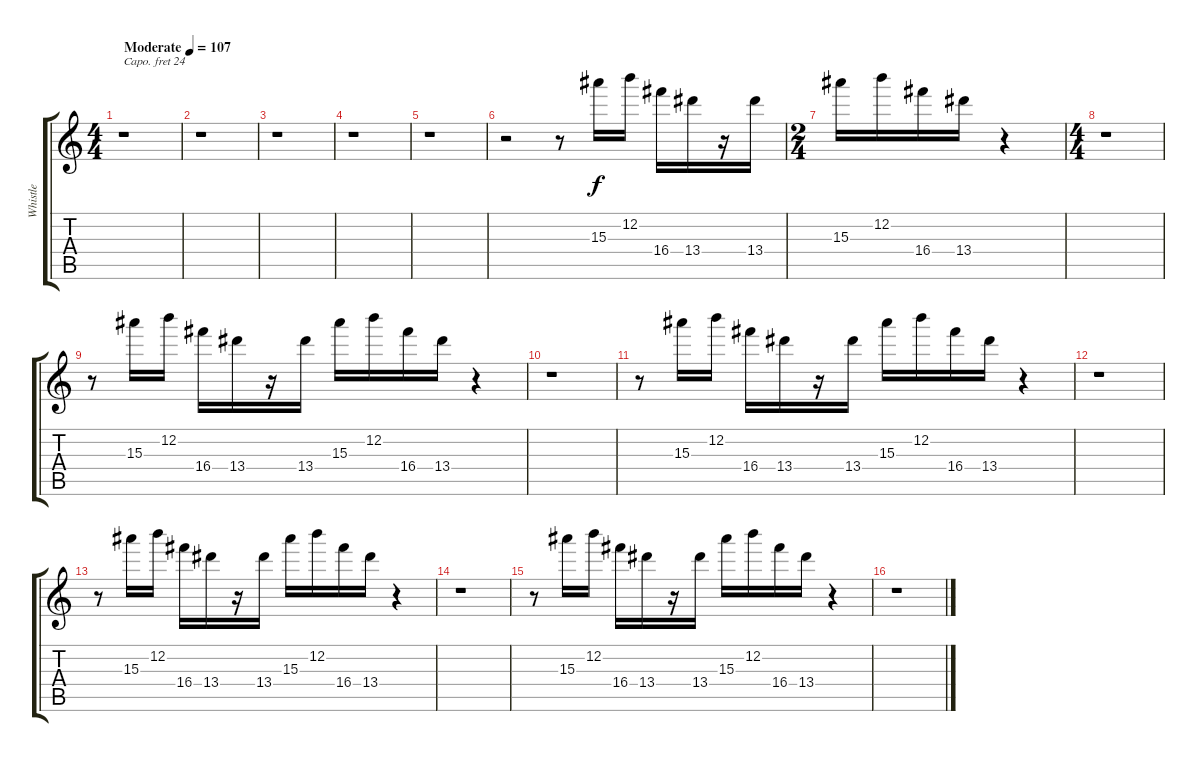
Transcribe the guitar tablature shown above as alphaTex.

\track ("Whistle" "Whistle") {instrument whistle}
\staff {score tabs}
\capo 24
\tuning (E4 B3 G3 D3 A2 E2) {hide}
\ts (4 4)
\tempo (107 "Moderate")
\clef g2
\ks c
r.1{dy f instrument whistle} |
r.1 |
r.1 |
r.1 |
r.1 |
r.2 r.8 15.3.16 12.2.16 16.4.16 13.4.16 r.16 13.4.16 |
\ts (2 4)
15.3.16 12.2.16 16.4.16 13.4.16 r.4 |
\ts (4 4)
r.1 |
r.8 15.3.16 12.2.16 16.4.16 13.4.16 r.16 13.4.16 15.3.16 12.2.16 16.4.16 13.4.16 r.4 |
r.1 |
r.8 15.3.16 12.2.16 16.4.16 13.4.16 r.16 13.4.16 15.3.16 12.2.16 16.4.16 13.4.16 r.4 |
r.1 |
r.8 15.3.16 12.2.16 16.4.16 13.4.16 r.16 13.4.16 15.3.16 12.2.16 16.4.16 13.4.16 r.4 |
r.1 |
r.8 15.3.16 12.2.16 16.4.16 13.4.16 r.16 13.4.16 15.3.16 12.2.16 16.4.16 13.4.16 r.4 |
r.1
